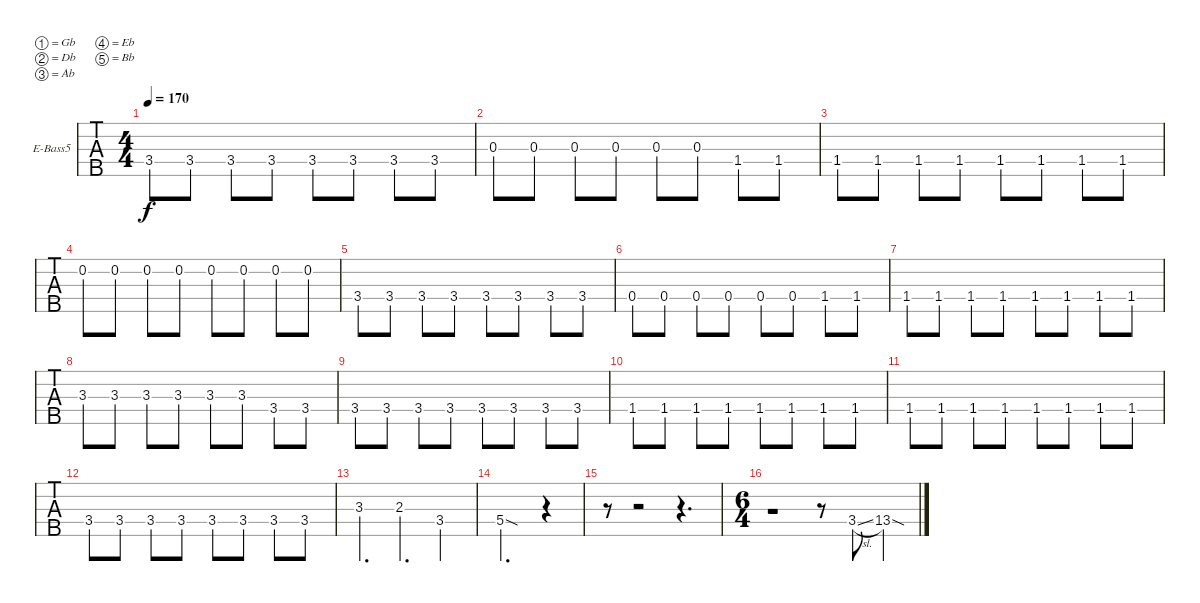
\bracketExtendMode groupsimilarinstruments
\firstSystemTrackNameOrientation horizontal
\otherSystemsTrackNameOrientation horizontal
\track ("Иван Изотов" "E-Bass5") {instrument electricbasspick}
\staff {tabs}
\tuning (Gb2 Db2 Ab1 Eb1 Bb0)
\ts (4 4)
\tempo 170
\clef f4
\ks c
3.4.8{dy f} 3.4.8 3.4.8 3.4.8 3.4.8 3.4.8 3.4.8 3.4.8 |
0.3.8 0.3.8 0.3.8 0.3.8 0.3.8 0.3.8 1.4.8 1.4.8 |
1.4.8 1.4.8 1.4.8 1.4.8 1.4.8 1.4.8 1.4.8 1.4.8 |
0.2.8 0.2.8 0.2.8 0.2.8 0.2.8 0.2.8 0.2.8 0.2.8 |
3.4.8 3.4.8 3.4.8 3.4.8 3.4.8 3.4.8 3.4.8 3.4.8 |
0.4.8 0.4.8 0.4.8 0.4.8 0.4.8 0.4.8 1.4.8 1.4.8 |
1.4.8 1.4.8 1.4.8 1.4.8 1.4.8 1.4.8 1.4.8 1.4.8 |
3.3.8 3.3.8 3.3.8 3.3.8 3.3.8 3.3.8 3.4.8 3.4.8 |
3.4.8 3.4.8 3.4.8 3.4.8 3.4.8 3.4.8 3.4.8 3.4.8 |
1.4.8 1.4.8 1.4.8 1.4.8 1.4.8 1.4.8 1.4.8 1.4.8 |
1.4.8 1.4.8 1.4.8 1.4.8 1.4.8 1.4.8 1.4.8 1.4.8 |
3.4.8 3.4.8 3.4.8 3.4.8 3.4.8 3.4.8 3.4.8 3.4.8 |
3.3.4{d} 2.3.4{d} 3.4.4 |
5.4{sod}.2{d} r.4 |
r.8 r.2 r.4{d} |
\ts (6 4)
\beaming (8 6 6)
r.1 r.8 3.4{sl}.8 13.4{sod}.4
